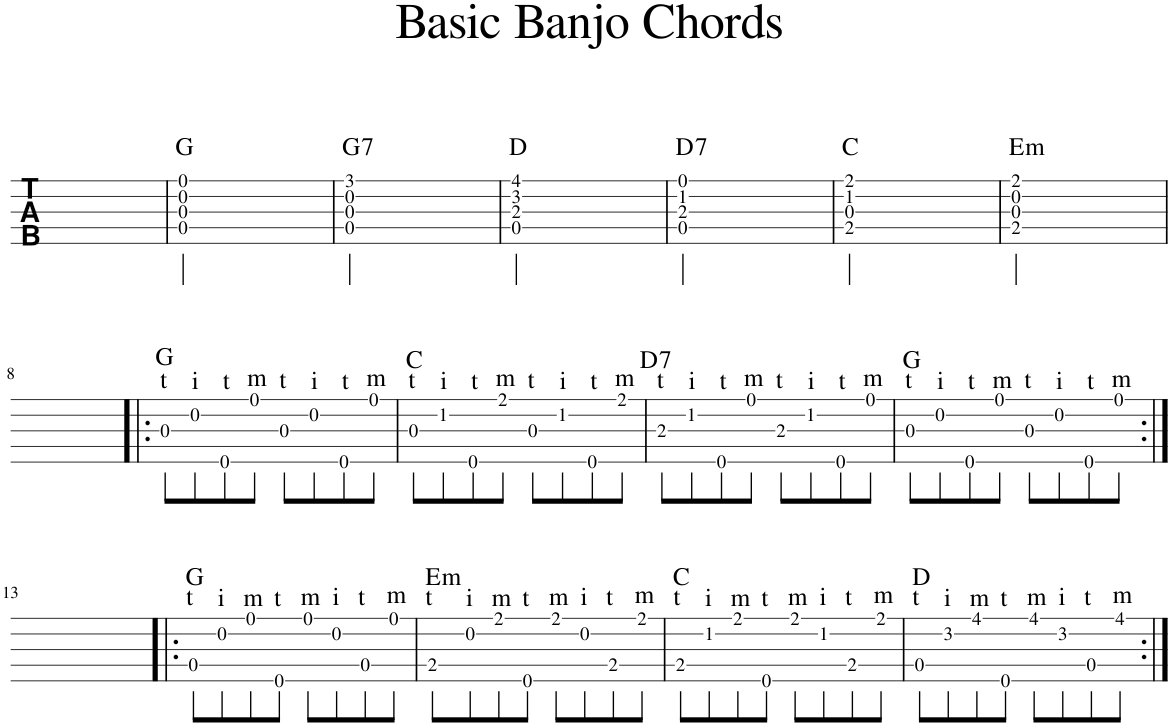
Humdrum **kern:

**kern	**harte
*part1	*part1
*staff1	*
*I"Banjo	*
*I'Bj.	*
*stria5	*
*	*
*Trd7c12	*
*k[]	*
*M4/4	*
=1	=1
1r	.
=2	=2
4D\ 4G\ 4B\ 4d\	G:maj
4r	.
2r	.
=3	=3
!	!LO:H:kt=7
4D\ 4G\ 4B\ 4f\	G:7
4r	.
2r	.
=4	=4
4D\ 4A\ 4d\ 4f#\	D:maj
4r	.
2r	.
=5	=5
!	!LO:H:kt=7
4D\ 4A\ 4c\ 4d\	D:7
4r	.
2r	.
=6	=6
4E\ 4G\ 4c\ 4e\	C:maj
4r	.
2r	.
=7	=7
!	!LO:H:kt=m
4E\ 4G\ 4B\ 4e\	E:min
4r	.
2r	.
!!LO:LB:g=z
=8	=8
1r	.
=9!|:	=9!|:
!	!LO:H:n=1:kt=t
8G\L	N G:maj
!	!LO:H:kt=i
8B\	N
!	!LO:H:kt=t
8g\	N
!	!LO:H:kt=m
8d\J	N
!	!LO:H:kt=t
8G\L	N
!	!LO:H:kt=i
8B\	N
!	!LO:H:kt=t
8g\	N
!	!LO:H:kt=m
8d\J	N
=10	=10
!	!LO:H:n=1:kt=t
8G\L	N C:maj
!	!LO:H:kt=i
8c\	N
!	!LO:H:kt=t
8g\	N
!	!LO:H:kt=m
8e\J	N
!	!LO:H:kt=t
8G\L	N
!	!LO:H:kt=i
8c\	N
!	!LO:H:kt=t
8g\	N
!	!LO:H:kt=m
8e\J	N
=11	=11
!	!LO:H:n=1:kt=t
!	!LO:H:n=2:kt=7
8A\L	N D:7
!	!LO:H:kt=i
8c\	N
!	!LO:H:kt=t
8g\	N
!	!LO:H:kt=m
8d\J	N
!	!LO:H:kt=t
8A\L	N
!	!LO:H:kt=i
8c\	N
!	!LO:H:kt=t
8g\	N
!	!LO:H:kt=m
8d\J	N
=12	=12
!	!LO:H:n=1:kt=t
8G\L	N G:maj
!	!LO:H:kt=i
8B\	N
!	!LO:H:kt=t
8g\	N
!	!LO:H:kt=m
8d\J	N
!	!LO:H:kt=t
8G\L	N
!	!LO:H:kt=i
8B\	N
!	!LO:H:kt=t
8g\	N
!	!LO:H:kt=m
8d\J	N
!!LO:LB:g=z
=13:|!	=13:|!
2r	.
2r	.
=14!|:	=14!|:
!	!LO:H:n=1:kt=t
8D\L	N G:maj
!	!LO:H:kt=i
8B\	N
!	!LO:H:kt=m
8d\	N
!	!LO:H:kt=t
8g\J	N
!	!LO:H:kt=m
8d\L	N
!	!LO:H:kt=i
8B\	N
!	!LO:H:kt=t
8D\	N
!	!LO:H:kt=m
8d\J	N
=15	=15
!	!LO:H:n=1:kt=t
!	!LO:H:n=2:kt=m
8E\L	N E:min
!	!LO:H:kt=i
8B\	N
!	!LO:H:kt=m
8e\	N
!	!LO:H:kt=t
8g\J	N
!	!LO:H:kt=m
8e\L	N
!	!LO:H:kt=i
8B\	N
!	!LO:H:kt=t
8E\	N
!	!LO:H:kt=m
8e\J	N
=16	=16
!	!LO:H:n=1:kt=t
8E\L	N C:maj
!	!LO:H:kt=i
8c\	N
!	!LO:H:kt=m
8e\	N
!	!LO:H:kt=t
8g\J	N
!	!LO:H:kt=m
8e\L	N
!	!LO:H:kt=i
8c\	N
!	!LO:H:kt=t
8E\	N
!	!LO:H:kt=m
8e\J	N
=17	=17
!	!LO:H:n=1:kt=t
8D\L	N D:maj
!	!LO:H:kt=i
8d\	N
!	!LO:H:kt=m
8f#\	N
!	!LO:H:kt=t
8g\J	N
!	!LO:H:kt=m
8f#\L	N
!	!LO:H:kt=i
8d\	N
!	!LO:H:kt=t
8D\	N
!	!LO:H:kt=m
8f#\J	N
=:|!	=:|!
*-	*-
